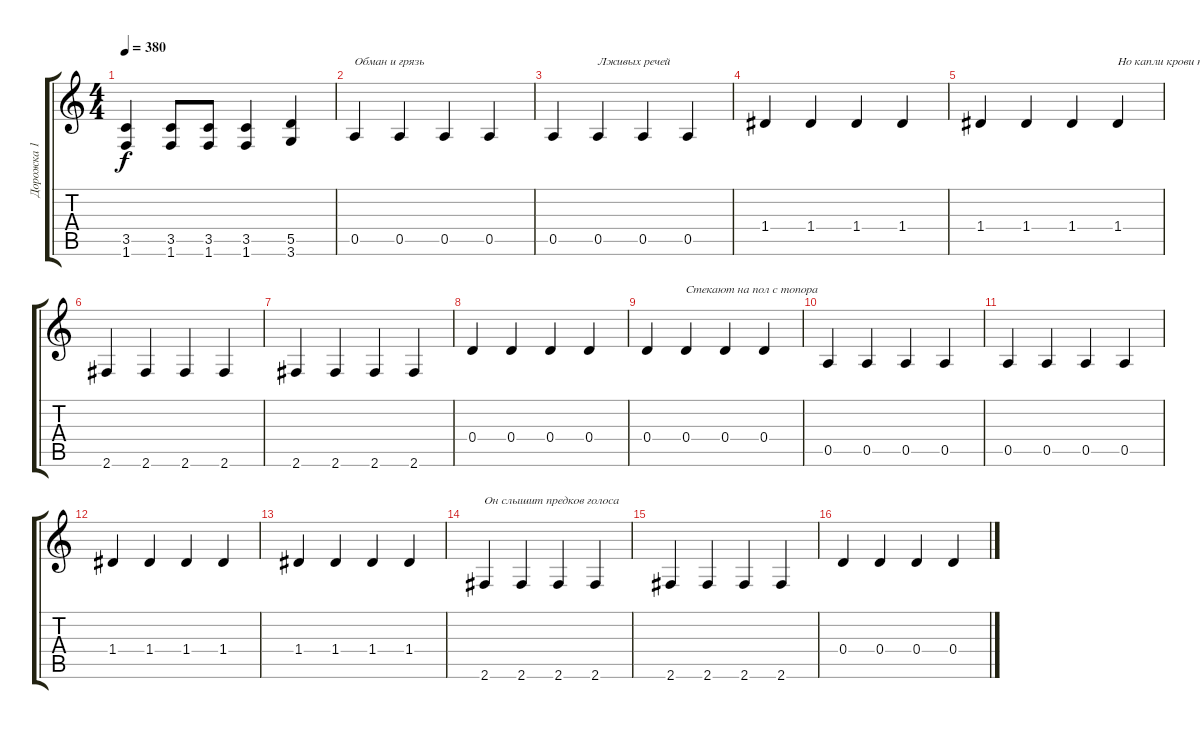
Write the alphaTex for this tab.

\track ("Дорожка 1" "Дорожка 1") {instrument distortionguitar}
\staff {score tabs}
\tuning (E4 B3 G3 D3 A2 E2) {hide}
\ts (4 4)
\tempo 380
\clef g2
\ks c
(3.5 1.6).4{dy f} (3.5 1.6).8 (3.5 1.6).8 (3.5 1.6).4 (5.5 3.6).4 |
0.5.4{txt "Обман и грязь"} 0.5.4 0.5.4 0.5.4 |
0.5.4 0.5.4{txt "Лживых речей"} 0.5.4 0.5.4 |
1.4.4 1.4.4 1.4.4 1.4.4 |
1.4.4 1.4.4 1.4.4 1.4.4{txt "Но капли крови палачей"} |
2.6.4 2.6.4 2.6.4 2.6.4 |
2.6.4 2.6.4 2.6.4 2.6.4 |
0.4.4 0.4.4 0.4.4 0.4.4 |
0.4.4 0.4.4{txt "Стекают на пол с топора"} 0.4.4 0.4.4 |
0.5.4 0.5.4 0.5.4 0.5.4 |
0.5.4 0.5.4 0.5.4 0.5.4 |
1.4.4 1.4.4 1.4.4 1.4.4 |
1.4.4 1.4.4 1.4.4 1.4.4 |
2.6.4{txt "Он слышит предков голоса"} 2.6.4 2.6.4 2.6.4 |
2.6.4 2.6.4 2.6.4 2.6.4 |
0.4.4 0.4.4 0.4.4 0.4.4
